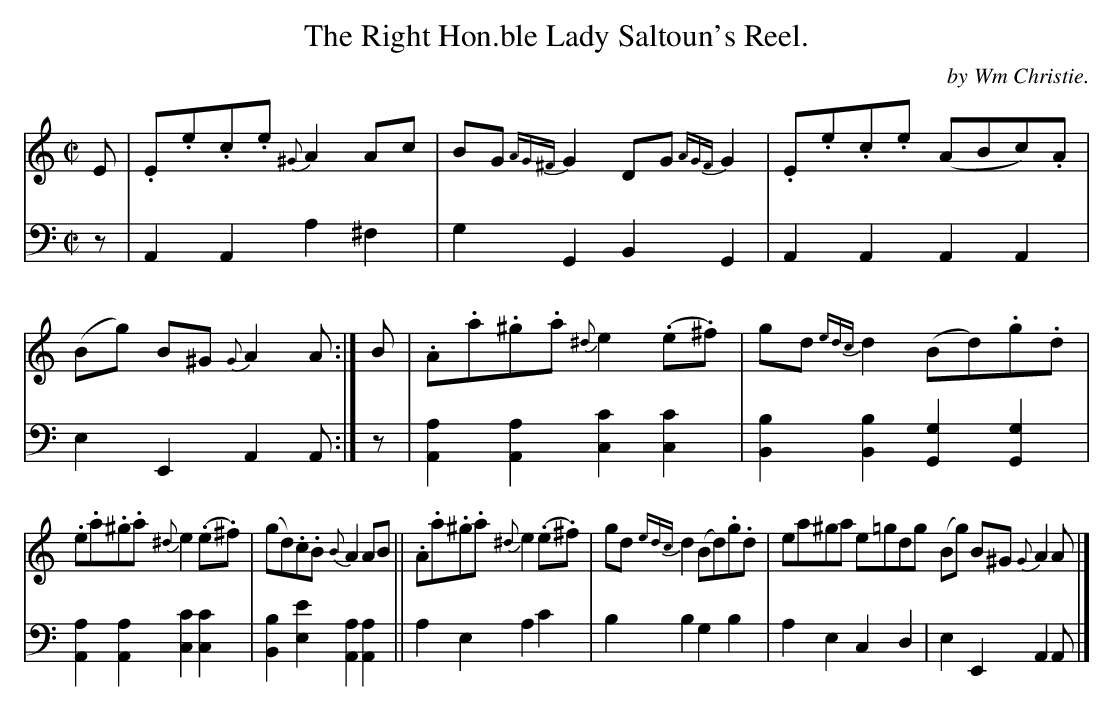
X:1
T: The Right Hon.ble Lady Saltoun's Reel.
C: by Wm Christie.
M: C|
L: 1/8
K: Am
V: 1 staves=2
E |\
.E.e.c.e {^G}A2Ac | BG {AG^F}G2 DG {AGF}G2 |\
.E.e.c.e (ABc).A | (Bg) B^G {G}A2A :| B |\
.A.a.^g.a {^d}e2(.e.^f) | gd {edc}d2 (Bd).g.d |
.e.a.^g.a {^d}e2(.e.^f) | (gd).c.B {B}A2AB ||\
.A.a.^g.a {^d}e2(.e.^f) | gd {edc}d2 (Bd).g.d |\
ea^ga e=gdg  (Bg) B^G {G}A2A |]
V: 2 clef=bass middle=d
z |\
A2A2 a2^f2 | g2G2 B2G2 | A2A2 A2A2 | e2E2 A2A :| z | [a2A2][a2A2] [c'2c2][c'2c2] | [b2B2][b2B2] [g2G2][g2G2] |
[a2A2][a2A2] [c'2c2][c'2c2] | [b2B2][e'2e2] [a2A2][a2A2] || a2e2 a2c'2 | b2b2 g2b2 | a2e2 c2d2 | e2E2 A2A |]
